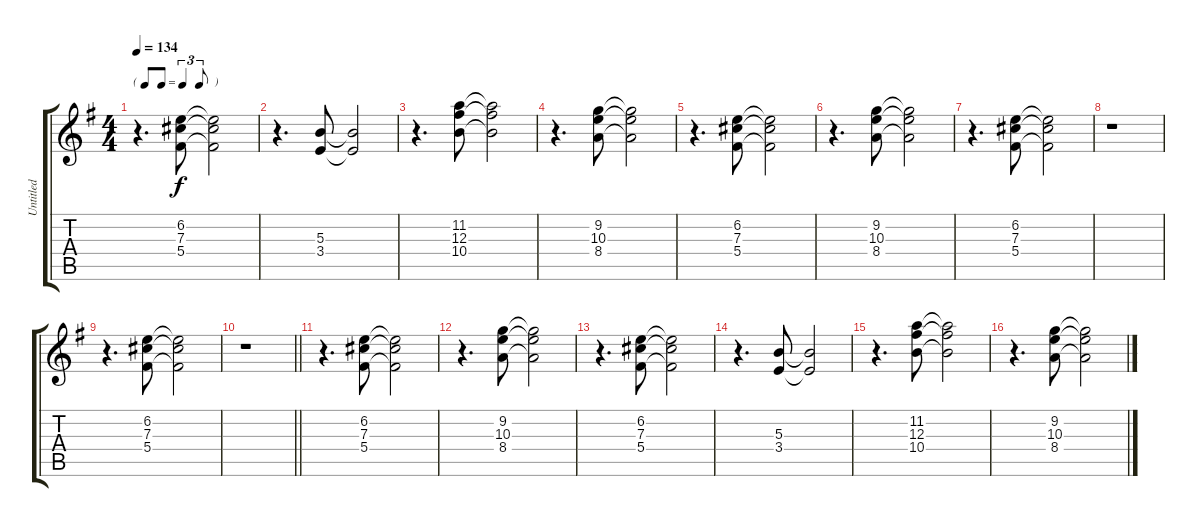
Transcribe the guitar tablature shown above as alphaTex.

\track ("Untitled" "Untitled") {instrument electricguitarjazz}
\staff {score tabs}
\tuning (Eb4 Bb3 Gb3 Db3 Ab2 Eb2) {hide}
\ts (4 4)
\tf triplet8th
\tempo 134
\clef g2
\ks g
r.4{d dy f} (6.2 7.3 5.4).8 (6.2{t} 7.3{t} 5.4{t}).2 |
r.4{d} (5.3 3.4).8 (5.3{t} 3.4{t}).2 |
r.4{d} (11.2 12.3 10.4).8 (11.2{t} 12.3{t} 10.4{t}).2 |
r.4{d} (9.2 10.3 8.4).8 (9.2{t} 10.3{t} 8.4{t}).2 |
r.4{d} (6.2 7.3 5.4).8 (6.2{t} 7.3{t} 5.4{t}).2 |
r.4{d} (9.2 10.3 8.4).8 (9.2{t} 10.3{t} 8.4{t}).2 |
r.4{d} (6.2 7.3 5.4).8 (6.2{t} 7.3{t} 5.4{t}).2 |
r.1 |
r.4{d} (6.2 7.3 5.4).8 (6.2{t} 7.3{t} 5.4{t}).2 |
\barLineRight lightlight
r.1 |
r.4{d} (6.2 7.3 5.4).8 (6.2{t} 7.3{t} 5.4{t}).2 |
r.4{d} (9.2 10.3 8.4).8 (9.2{t} 10.3{t} 8.4{t}).2 |
r.4{d} (6.2 7.3 5.4).8 (6.2{t} 7.3{t} 5.4{t}).2 |
r.4{d} (5.3 3.4).8 (5.3{t} 3.4{t}).2 |
r.4{d} (11.2 12.3 10.4).8 (11.2{t} 12.3{t} 10.4{t}).2 |
r.4{d} (9.2 10.3 8.4).8 (9.2{t} 10.3{t} 8.4{t}).2
